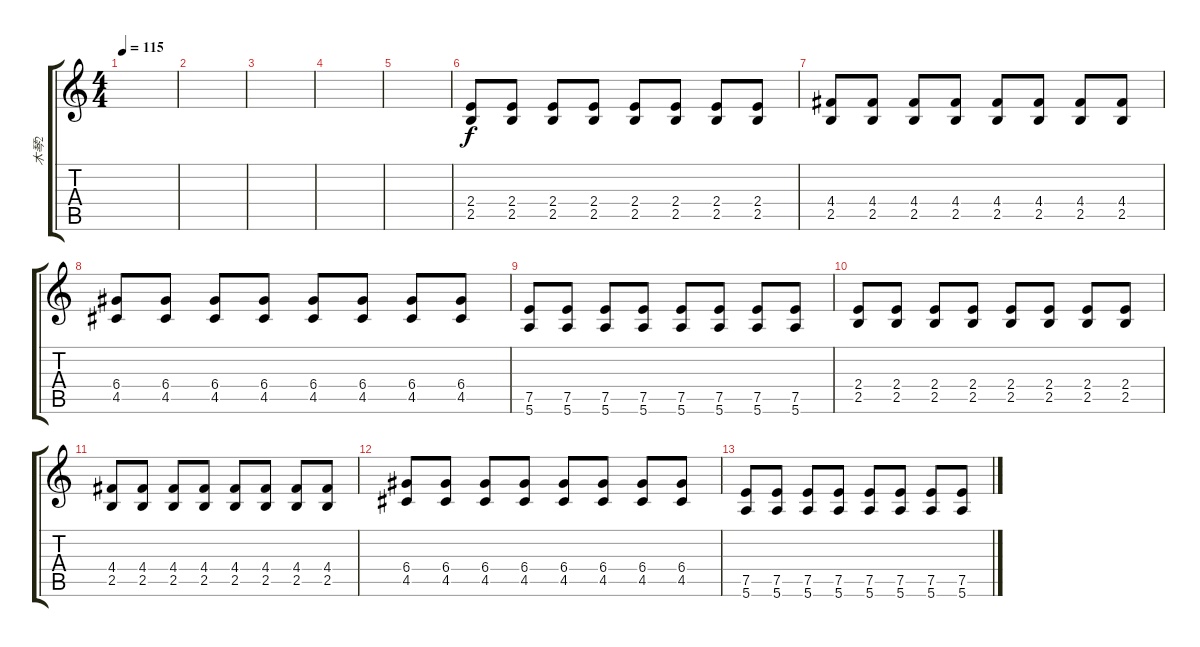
\track ("木琴2" "木琴2") {instrument overdrivenguitar}
\staff {score tabs}
\tuning (E4 B3 G3 D3 A2 E2) {hide}
\ts (4 4)
\tempo 115
\clef g2
\ks c
|
|
|
|
|
(2.4 2.5).8{volume 11} (2.4 2.5).8 (2.4 2.5).8 (2.4 2.5).8 (2.4 2.5).8 (2.4 2.5).8 (2.4 2.5).8 (2.4 2.5).8 |
(4.4 2.5).8 (4.4 2.5).8 (4.4 2.5).8 (4.4 2.5).8 (4.4 2.5).8 (4.4 2.5).8 (4.4 2.5).8 (4.4 2.5).8 |
(6.4 4.5).8 (6.4 4.5).8 (6.4 4.5).8 (6.4 4.5).8 (6.4 4.5).8 (6.4 4.5).8 (6.4 4.5).8 (6.4 4.5).8 |
(7.5 5.6).8 (7.5 5.6).8 (7.5 5.6).8 (7.5 5.6).8 (7.5 5.6).8 (7.5 5.6).8 (7.5 5.6).8 (7.5 5.6).8 |
(2.4 2.5).8 (2.4 2.5).8 (2.4 2.5).8 (2.4 2.5).8 (2.4 2.5).8 (2.4 2.5).8 (2.4 2.5).8 (2.4 2.5).8 |
(4.4 2.5).8 (4.4 2.5).8 (4.4 2.5).8 (4.4 2.5).8 (4.4 2.5).8 (4.4 2.5).8 (4.4 2.5).8 (4.4 2.5).8 |
(6.4 4.5).8 (6.4 4.5).8 (6.4 4.5).8 (6.4 4.5).8 (6.4 4.5).8 (6.4 4.5).8 (6.4 4.5).8 (6.4 4.5).8 |
(7.5 5.6).8 (7.5 5.6).8 (7.5 5.6).8 (7.5 5.6).8 (7.5 5.6).8 (7.5 5.6).8 (7.5 5.6).8 (7.5 5.6).8
